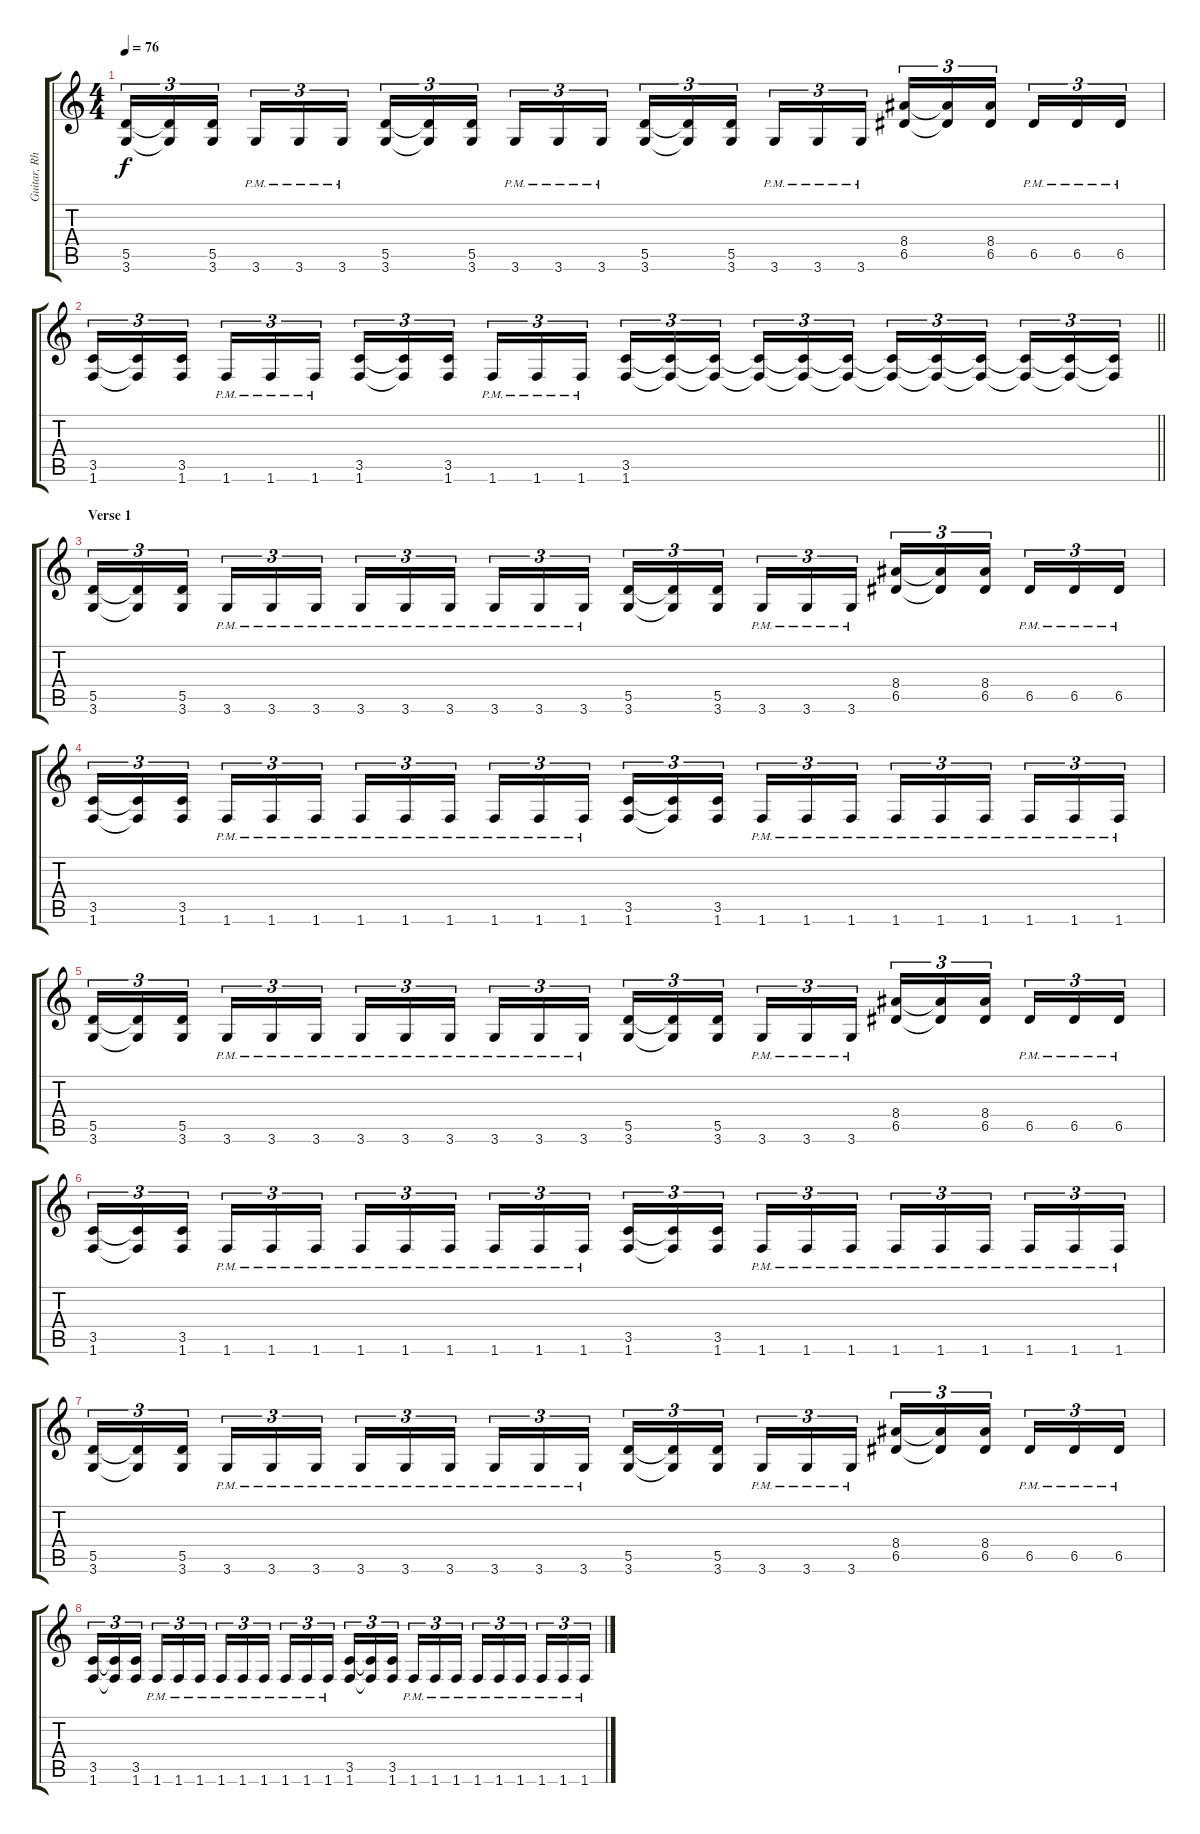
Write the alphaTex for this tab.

\track ("Guitar, Rhythm" "Guitar, Rh") {instrument overdrivenguitar}
\staff {score tabs}
\tuning (E4 B3 G3 D3 A2 E2) {hide}
\ts (4 4)
\tempo 76
\clef g2
\ks c
(5.5 3.6).16{tu (3 2) dy f} (5.5{t} 3.6{t}).16{tu (3 2)} (5.5 3.6).16{tu (3 2) beam splitsecondary} 3.6{pm}.16{tu (3 2)} 3.6{pm}.16{tu (3 2)} 3.6{pm}.16{tu (3 2)} (5.5 3.6).16{tu (3 2)} (5.5{t} 3.6{t}).16{tu (3 2)} (5.5 3.6).16{tu (3 2) beam splitsecondary} 3.6{pm}.16{tu (3 2)} 3.6{pm}.16{tu (3 2)} 3.6{pm}.16{tu (3 2)} (5.5 3.6).16{tu (3 2)} (5.5{t} 3.6{t}).16{tu (3 2)} (5.5 3.6).16{tu (3 2) beam splitsecondary} 3.6{pm}.16{tu (3 2)} 3.6{pm}.16{tu (3 2)} 3.6{pm}.16{tu (3 2)} (8.4 6.5).16{tu (3 2)} (8.4{t} 6.5{t}).16{tu (3 2)} (8.4 6.5).16{tu (3 2) beam splitsecondary} 6.5{pm}.16{tu (3 2)} 6.5{pm}.16{tu (3 2)} 6.5{pm}.16{tu (3 2)} |
\barLineRight lightlight
(3.5 1.6).16{tu (3 2)} (3.5{t} 1.6{t}).16{tu (3 2)} (3.5 1.6).16{tu (3 2) beam splitsecondary} 1.6{pm}.16{tu (3 2)} 1.6{pm}.16{tu (3 2)} 1.6{pm}.16{tu (3 2)} (3.5 1.6).16{tu (3 2)} (3.5{t} 1.6{t}).16{tu (3 2)} (3.5 1.6).16{tu (3 2) beam splitsecondary} 1.6{pm}.16{tu (3 2)} 1.6{pm}.16{tu (3 2)} 1.6{pm}.16{tu (3 2)} (3.5 1.6).16{tu (3 2)} (3.5{t} 1.6{t}).16{tu (3 2)} (3.5{t} 1.6{t}).16{tu (3 2) beam splitsecondary} (3.5{t} 1.6{t}).16{tu (3 2)} (3.5{t} 1.6{t}).16{tu (3 2)} (3.5{t} 1.6{t}).16{tu (3 2)} (3.5{t} 1.6{t}).16{tu (3 2)} (3.5{t} 1.6{t}).16{tu (3 2)} (3.5{t} 1.6{t}).16{tu (3 2) beam splitsecondary} (3.5{t} 1.6{t}).16{tu (3 2)} (3.5{t} 1.6{t}).16{tu (3 2)} (3.5{t} 1.6{t}).16{tu (3 2)} |
\section ("" "Verse 1")
(5.5 3.6).16{tu (3 2)} (5.5{t} 3.6{t}).16{tu (3 2)} (5.5 3.6).16{tu (3 2) beam splitsecondary} 3.6{pm}.16{tu (3 2)} 3.6{pm}.16{tu (3 2)} 3.6{pm}.16{tu (3 2)} 3.6{pm}.16{tu (3 2)} 3.6{pm}.16{tu (3 2)} 3.6{pm}.16{tu (3 2) beam splitsecondary} 3.6{pm}.16{tu (3 2)} 3.6{pm}.16{tu (3 2)} 3.6{pm}.16{tu (3 2)} (5.5 3.6).16{tu (3 2)} (5.5{t} 3.6{t}).16{tu (3 2)} (5.5 3.6).16{tu (3 2) beam splitsecondary} 3.6{pm}.16{tu (3 2)} 3.6{pm}.16{tu (3 2)} 3.6{pm}.16{tu (3 2)} (8.4 6.5).16{tu (3 2)} (8.4{t} 6.5{t}).16{tu (3 2)} (8.4 6.5).16{tu (3 2) beam splitsecondary} 6.5{pm}.16{tu (3 2)} 6.5{pm}.16{tu (3 2)} 6.5{pm}.16{tu (3 2)} |
(3.5 1.6).16{tu (3 2)} (3.5{t} 1.6{t}).16{tu (3 2)} (3.5 1.6).16{tu (3 2) beam splitsecondary} 1.6{pm}.16{tu (3 2)} 1.6{pm}.16{tu (3 2)} 1.6{pm}.16{tu (3 2)} 1.6{pm}.16{tu (3 2)} 1.6{pm}.16{tu (3 2)} 1.6{pm}.16{tu (3 2) beam splitsecondary} 1.6{pm}.16{tu (3 2)} 1.6{pm}.16{tu (3 2)} 1.6{pm}.16{tu (3 2)} (3.5 1.6).16{tu (3 2)} (3.5{t} 1.6{t}).16{tu (3 2)} (3.5 1.6).16{tu (3 2) beam splitsecondary} 1.6{pm}.16{tu (3 2)} 1.6{pm}.16{tu (3 2)} 1.6{pm}.16{tu (3 2)} 1.6{pm}.16{tu (3 2)} 1.6{pm}.16{tu (3 2)} 1.6{pm}.16{tu (3 2) beam splitsecondary} 1.6{pm}.16{tu (3 2)} 1.6{pm}.16{tu (3 2)} 1.6{pm}.16{tu (3 2)} |
(5.5 3.6).16{tu (3 2)} (5.5{t} 3.6{t}).16{tu (3 2)} (5.5 3.6).16{tu (3 2) beam splitsecondary} 3.6{pm}.16{tu (3 2)} 3.6{pm}.16{tu (3 2)} 3.6{pm}.16{tu (3 2)} 3.6{pm}.16{tu (3 2)} 3.6{pm}.16{tu (3 2)} 3.6{pm}.16{tu (3 2) beam splitsecondary} 3.6{pm}.16{tu (3 2)} 3.6{pm}.16{tu (3 2)} 3.6{pm}.16{tu (3 2)} (5.5 3.6).16{tu (3 2)} (5.5{t} 3.6{t}).16{tu (3 2)} (5.5 3.6).16{tu (3 2) beam splitsecondary} 3.6{pm}.16{tu (3 2)} 3.6{pm}.16{tu (3 2)} 3.6{pm}.16{tu (3 2)} (8.4 6.5).16{tu (3 2)} (8.4{t} 6.5{t}).16{tu (3 2)} (8.4 6.5).16{tu (3 2) beam splitsecondary} 6.5{pm}.16{tu (3 2)} 6.5{pm}.16{tu (3 2)} 6.5{pm}.16{tu (3 2)} |
(3.5 1.6).16{tu (3 2)} (3.5{t} 1.6{t}).16{tu (3 2)} (3.5 1.6).16{tu (3 2) beam splitsecondary} 1.6{pm}.16{tu (3 2)} 1.6{pm}.16{tu (3 2)} 1.6{pm}.16{tu (3 2)} 1.6{pm}.16{tu (3 2)} 1.6{pm}.16{tu (3 2)} 1.6{pm}.16{tu (3 2) beam splitsecondary} 1.6{pm}.16{tu (3 2)} 1.6{pm}.16{tu (3 2)} 1.6{pm}.16{tu (3 2)} (3.5 1.6).16{tu (3 2)} (3.5{t} 1.6{t}).16{tu (3 2)} (3.5 1.6).16{tu (3 2) beam splitsecondary} 1.6{pm}.16{tu (3 2)} 1.6{pm}.16{tu (3 2)} 1.6{pm}.16{tu (3 2)} 1.6{pm}.16{tu (3 2)} 1.6{pm}.16{tu (3 2)} 1.6{pm}.16{tu (3 2) beam splitsecondary} 1.6{pm}.16{tu (3 2)} 1.6{pm}.16{tu (3 2)} 1.6{pm}.16{tu (3 2)} |
(5.5 3.6).16{tu (3 2)} (5.5{t} 3.6{t}).16{tu (3 2)} (5.5 3.6).16{tu (3 2) beam splitsecondary} 3.6{pm}.16{tu (3 2)} 3.6{pm}.16{tu (3 2)} 3.6{pm}.16{tu (3 2)} 3.6{pm}.16{tu (3 2)} 3.6{pm}.16{tu (3 2)} 3.6{pm}.16{tu (3 2) beam splitsecondary} 3.6{pm}.16{tu (3 2)} 3.6{pm}.16{tu (3 2)} 3.6{pm}.16{tu (3 2)} (5.5 3.6).16{tu (3 2)} (5.5{t} 3.6{t}).16{tu (3 2)} (5.5 3.6).16{tu (3 2) beam splitsecondary} 3.6{pm}.16{tu (3 2)} 3.6{pm}.16{tu (3 2)} 3.6{pm}.16{tu (3 2)} (8.4 6.5).16{tu (3 2)} (8.4{t} 6.5{t}).16{tu (3 2)} (8.4 6.5).16{tu (3 2) beam splitsecondary} 6.5{pm}.16{tu (3 2)} 6.5{pm}.16{tu (3 2)} 6.5{pm}.16{tu (3 2)} |
(3.5 1.6).16{tu (3 2)} (3.5{t} 1.6{t}).16{tu (3 2)} (3.5 1.6).16{tu (3 2) beam splitsecondary} 1.6{pm}.16{tu (3 2)} 1.6{pm}.16{tu (3 2)} 1.6{pm}.16{tu (3 2)} 1.6{pm}.16{tu (3 2)} 1.6{pm}.16{tu (3 2)} 1.6{pm}.16{tu (3 2) beam splitsecondary} 1.6{pm}.16{tu (3 2)} 1.6{pm}.16{tu (3 2)} 1.6{pm}.16{tu (3 2)} (3.5 1.6).16{tu (3 2)} (3.5{t} 1.6{t}).16{tu (3 2)} (3.5 1.6).16{tu (3 2) beam splitsecondary} 1.6{pm}.16{tu (3 2)} 1.6{pm}.16{tu (3 2)} 1.6{pm}.16{tu (3 2)} 1.6{pm}.16{tu (3 2)} 1.6{pm}.16{tu (3 2)} 1.6{pm}.16{tu (3 2) beam splitsecondary} 1.6{pm}.16{tu (3 2)} 1.6{pm}.16{tu (3 2)} 1.6{pm}.16{tu (3 2)}
